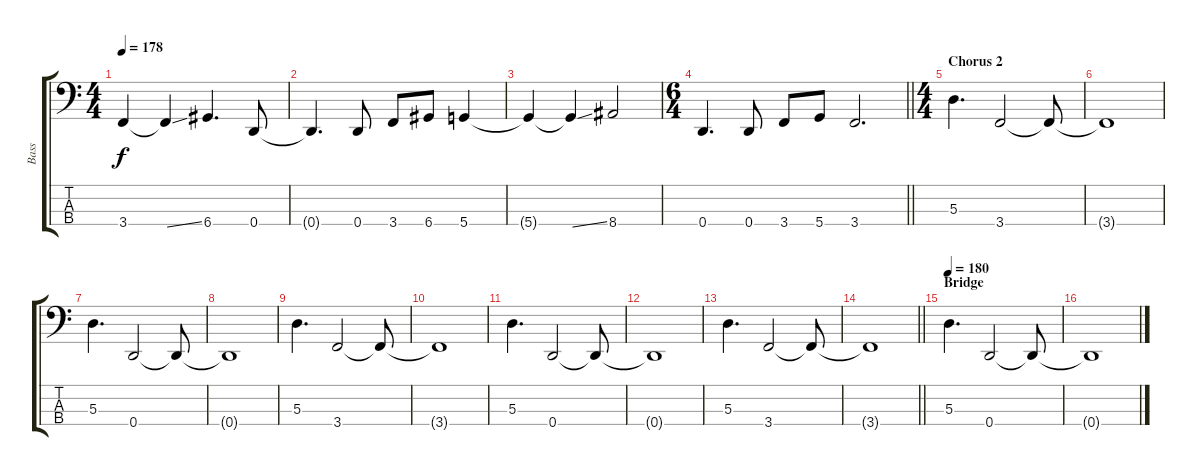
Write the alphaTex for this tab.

\track ("Bass" "Bass") {instrument electricbassfinger}
\staff {score tabs}
\tuning (G2 D2 A1 D1) {hide}
\ts (4 4)
\tempo 178
\clef f4
\ks c
3.4{t}.4{dy f} 3.4{ss t}.4 6.4.4{d} 0.4.8 |
0.4{t}.4{d} 0.4.8 3.4.8 6.4.8 5.4.4 |
5.4{t}.4 5.4{ss t}.4 8.4.2 |
\ts (6 4)
\barLineRight lightlight
0.4.4{d} 0.4.8 3.4.8 5.4.8 3.4.2{d} |
\ts (4 4)
\section ("" "Chorus 2")
5.3.4{d} 3.4.2 3.4{t}.8 |
3.4{t}.1 |
5.3.4{d} 0.4.2 0.4{t}.8 |
0.4{t}.1 |
5.3.4{d} 3.4.2 3.4{t}.8 |
3.4{t}.1 |
5.3.4{d} 0.4.2 0.4{t}.8 |
0.4{t}.1 |
5.3.4{d} 3.4.2 3.4{t}.8 |
\barLineRight lightlight
3.4{t}.1 |
\section ("" "Bridge")
\tempo 180
5.3.4{d} 0.4.2 0.4{t}.8 |
0.4{t}.1
